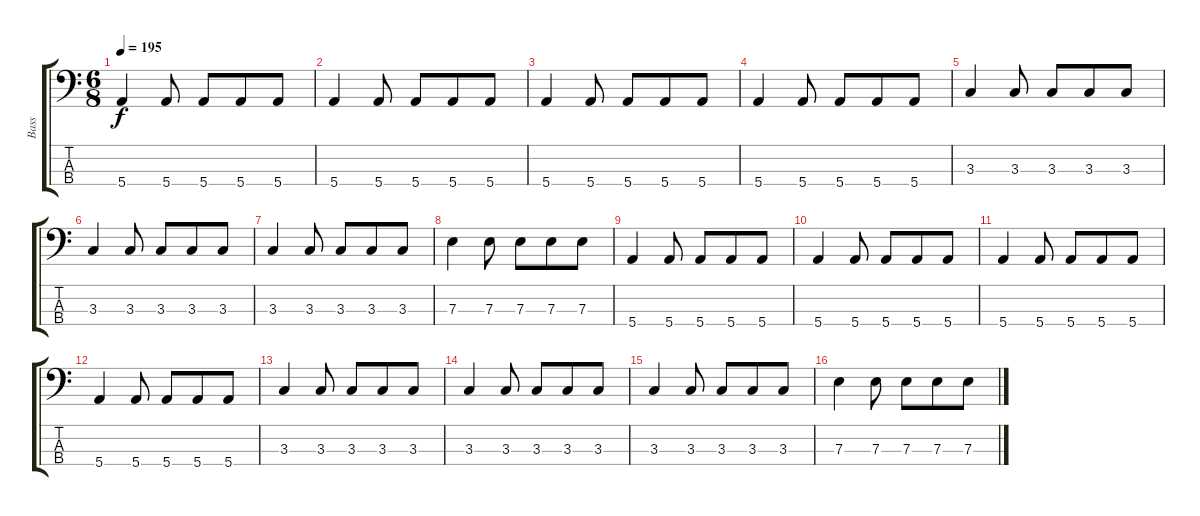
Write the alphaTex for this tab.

\track ("Bass" "Bass") {instrument electricbasspick}
\staff {score tabs}
\tuning (G2 D2 A1 E1) {hide}
\ts (6 8)
\tempo 195
\clef f4
\ks c
5.4.4{dy f} 5.4.8 5.4.8 5.4.8 5.4.8 |
5.4.4 5.4.8 5.4.8 5.4.8 5.4.8 |
5.4.4 5.4.8 5.4.8 5.4.8 5.4.8 |
5.4.4 5.4.8 5.4.8 5.4.8 5.4.8 |
3.3.4 3.3.8 3.3.8 3.3.8 3.3.8 |
3.3.4 3.3.8 3.3.8 3.3.8 3.3.8 |
3.3.4 3.3.8 3.3.8 3.3.8 3.3.8 |
7.3.4 7.3.8 7.3.8 7.3.8 7.3.8 |
5.4.4 5.4.8 5.4.8 5.4.8 5.4.8 |
5.4.4 5.4.8 5.4.8 5.4.8 5.4.8 |
5.4.4 5.4.8 5.4.8 5.4.8 5.4.8 |
5.4.4 5.4.8 5.4.8 5.4.8 5.4.8 |
3.3.4 3.3.8 3.3.8 3.3.8 3.3.8 |
3.3.4 3.3.8 3.3.8 3.3.8 3.3.8 |
3.3.4 3.3.8 3.3.8 3.3.8 3.3.8 |
7.3.4 7.3.8 7.3.8 7.3.8 7.3.8
